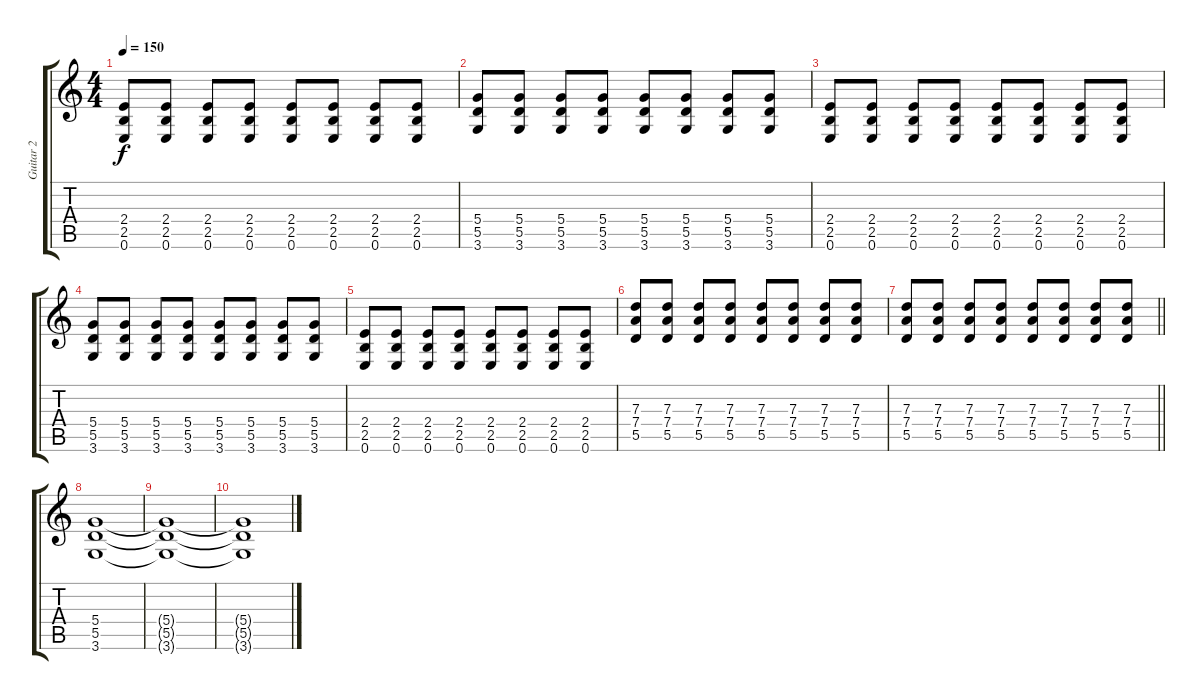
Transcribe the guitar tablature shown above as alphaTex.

\track ("Guitar 2" "Guitar 2") {instrument distortionguitar}
\staff {score tabs}
\tuning (E4 B3 G3 D3 A2 E2) {hide}
\ts (4 4)
\tempo 150
\clef g2
\ks c
(2.4 2.5 0.6).8{dy f} (2.4 2.5 0.6).8 (2.4 2.5 0.6).8 (2.4 2.5 0.6).8 (2.4 2.5 0.6).8 (2.4 2.5 0.6).8 (2.4 2.5 0.6).8 (2.4 2.5 0.6).8 |
(5.4 5.5 3.6).8 (5.4 5.5 3.6).8 (5.4 5.5 3.6).8 (5.4 5.5 3.6).8 (5.4 5.5 3.6).8 (5.4 5.5 3.6).8 (5.4 5.5 3.6).8 (5.4 5.5 3.6).8 |
(2.4 2.5 0.6).8 (2.4 2.5 0.6).8 (2.4 2.5 0.6).8 (2.4 2.5 0.6).8 (2.4 2.5 0.6).8 (2.4 2.5 0.6).8 (2.4 2.5 0.6).8 (2.4 2.5 0.6).8 |
(5.4 5.5 3.6).8 (5.4 5.5 3.6).8 (5.4 5.5 3.6).8 (5.4 5.5 3.6).8 (5.4 5.5 3.6).8 (5.4 5.5 3.6).8 (5.4 5.5 3.6).8 (5.4 5.5 3.6).8 |
(2.4 2.5 0.6).8 (2.4 2.5 0.6).8 (2.4 2.5 0.6).8 (2.4 2.5 0.6).8 (2.4 2.5 0.6).8 (2.4 2.5 0.6).8 (2.4 2.5 0.6).8 (2.4 2.5 0.6).8 |
(7.3 7.4 5.5).8 (7.3 7.4 5.5).8 (7.3 7.4 5.5).8 (7.3 7.4 5.5).8 (7.3 7.4 5.5).8 (7.3 7.4 5.5).8 (7.3 7.4 5.5).8 (7.3 7.4 5.5).8 |
\barLineRight lightlight
(7.3 7.4 5.5).8 (7.3 7.4 5.5).8 (7.3 7.4 5.5).8 (7.3 7.4 5.5).8 (7.3 7.4 5.5).8 (7.3 7.4 5.5).8 (7.3 7.4 5.5).8 (7.3 7.4 5.5).8 |
(5.4 5.5 3.6).1 |
(5.4{t} 5.5{t} 3.6{t}).1 |
(5.4{t} 5.5{t} 3.6{t}).1
